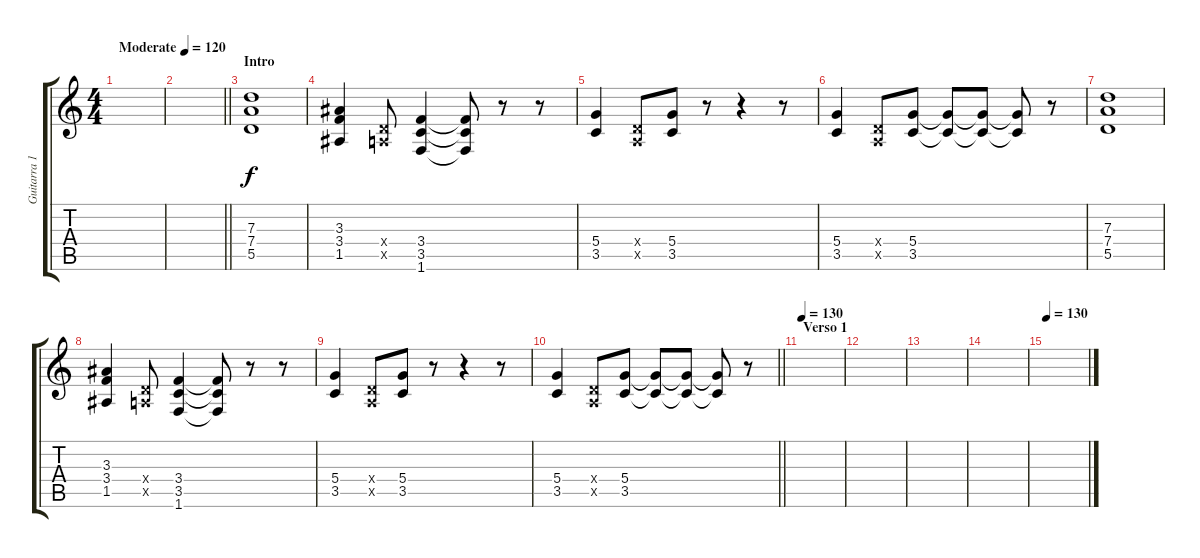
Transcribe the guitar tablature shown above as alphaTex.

\track ("Guitarra 1" "Guitarra 1") {instrument distortionguitar}
\staff {score tabs}
\tuning (E4 B3 G3 D3 A2 E2) {hide}
\ts (4 4)
\tempo (120 "Moderate")
\clef g2
\ks c
|
\barLineRight lightlight
|
\section ("" "Intro")
(7.3 7.4 5.5).1 |
(3.3 3.4 1.5).4 (0.4{x} 0.5{x}).8 (3.4 3.5 1.6).4 (3.4{t} 3.5{t} 1.6{t}).8 r.8 r.8 |
(5.4 3.5).4 (0.4{x} 0.5{x}).8 (5.4 3.5).8 r.8 r.4 r.8 |
(5.4 3.5).4 (0.4{x} 0.5{x}).8 (5.4 3.5).8 (5.4{t} 3.5{t}).8 (5.4{t} 3.5{t}).8 (5.4{t} 3.5{t}).8 r.8 |
(7.3 7.4 5.5).1 |
(3.3 3.4 1.5).4 (0.4{x} 0.5{x}).8 (3.4 3.5 1.6).4 (3.4{t} 3.5{t} 1.6{t}).8 r.8 r.8 |
(5.4 3.5).4 (0.4{x} 0.5{x}).8 (5.4 3.5).8 r.8 r.4 r.8 |
\barLineRight lightlight
(5.4 3.5).4 (0.4{x} 0.5{x}).8 (5.4 3.5).8 (5.4{t} 3.5{t}).8 (5.4{t} 3.5{t}).8 (5.4{t} 3.5{t}).8 r.8 |
\section ("" "Verso 1")
\tempo 130
|
|
|
|
\tempo 130
